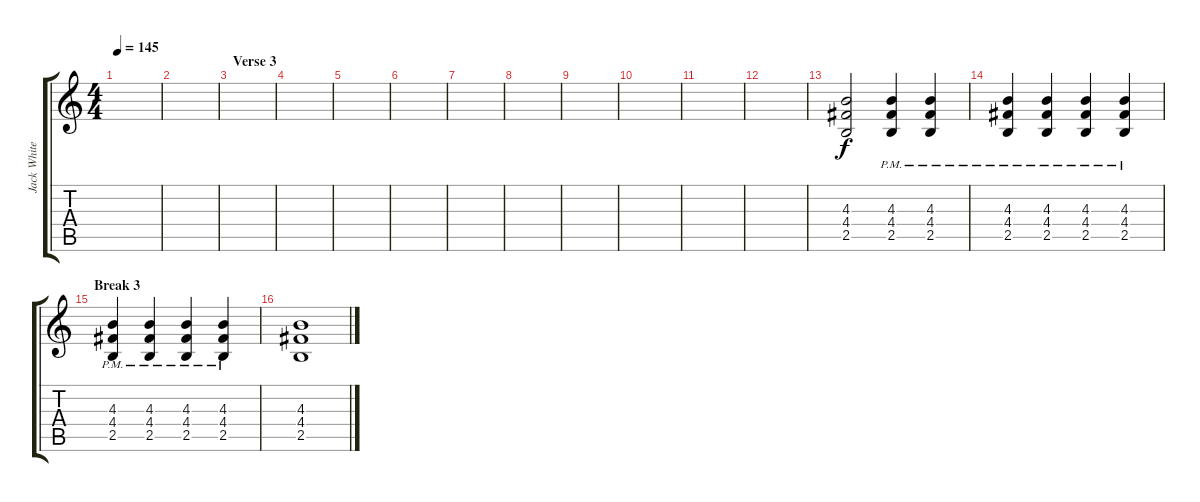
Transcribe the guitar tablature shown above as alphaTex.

\track ("Jack White - Rhytm Guitar" "Jack White") {instrument distortionguitar}
\staff {score tabs}
\tuning (E4 B3 G3 D3 A2 E2) {hide}
\ts (4 4)
\tempo 145
\clef g2
\ks c
|
|
\section ("" "Verse 3")
|
|
|
|
|
|
|
|
|
|
(4.3 4.4 2.5).2 (4.3{pm} 4.4{pm} 2.5{pm}).4 (4.3{pm} 4.4{pm} 2.5{pm}).4 |
(4.3{pm} 4.4{pm} 2.5{pm}).4 (4.3{pm} 4.4{pm} 2.5{pm}).4 (4.3{pm} 4.4{pm} 2.5{pm}).4 (4.3{pm} 4.4{pm} 2.5{pm}).4 |
\section ("" "Break 3")
(4.3{pm} 4.4{pm} 2.5{pm}).4 (4.3{pm} 4.4{pm} 2.5{pm}).4 (4.3{pm} 4.4{pm} 2.5{pm}).4 (4.3{pm} 4.4{pm} 2.5{pm}).4 |
(4.3 4.4 2.5).1
